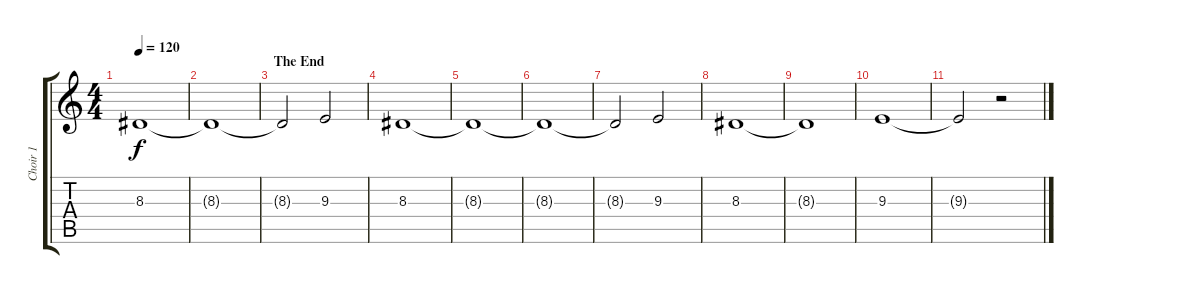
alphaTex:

\track ("Choir 1" "Choir 1") {instrument choiraahs}
\staff {score tabs}
\tuning (E4 B3 G3 D3 A2 E2) {hide}
\ts (4 4)
\tempo 120
\clef g2
\ks c
8.3{t}.1{dy f} |
8.3{t}.1 |
\section ("" "The End")
8.3{t}.2 9.3.2 |
8.3.1 |
8.3{t}.1 |
8.3{t}.1 |
8.3{t}.2 9.3.2 |
8.3.1 |
8.3{t}.1 |
9.3.1 |
9.3{t}.2 r.2
